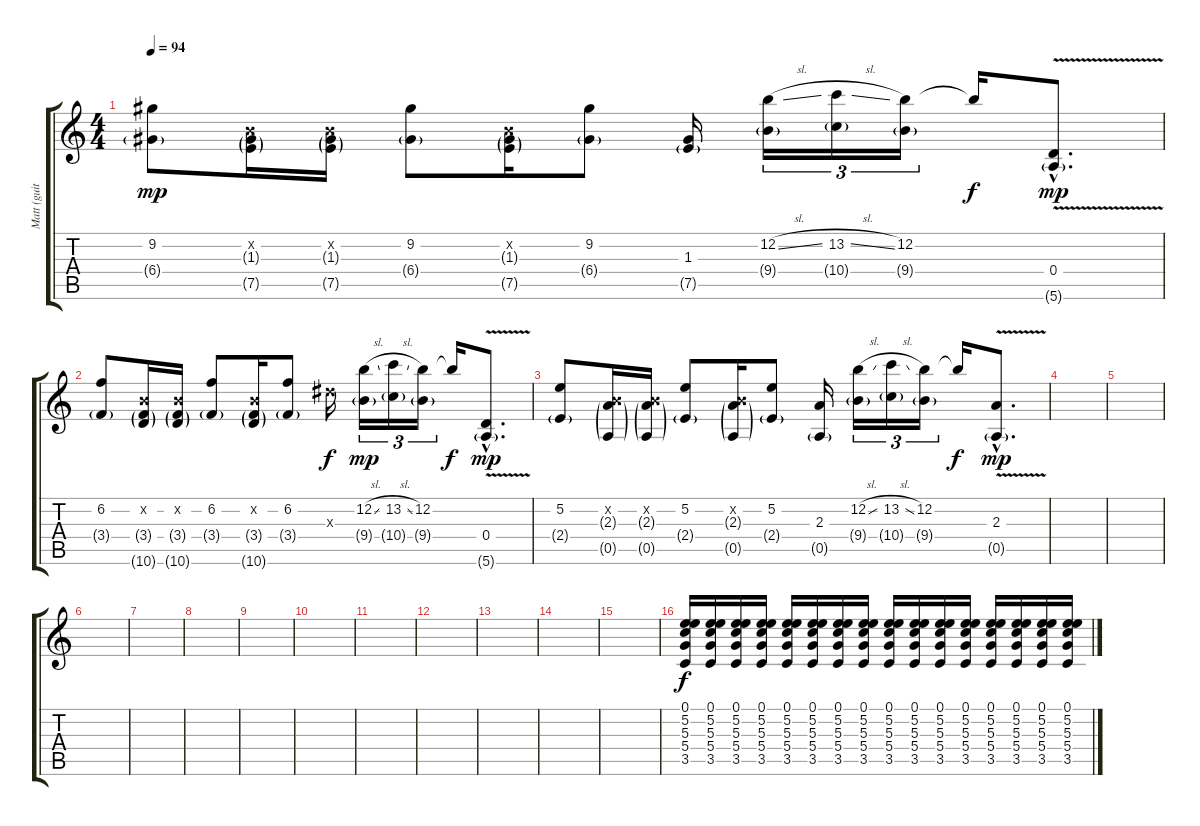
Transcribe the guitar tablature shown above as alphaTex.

\track ("Matt (guitarre overdrivée)" "Matt (guit") {instrument overdrivenguitar}
\staff {score tabs}
\tuning (E4 B3 G3 D3 A2 E2) {hide}
\ts (4 4)
\tempo 94
\clef g2
\ks c
(9.2 6.4{g}).8{dy mp} (0.2{x} 1.3{g} 7.5{g}).16 (0.2{x} 1.3{g} 7.5{g}).16 (9.2 6.4{g}).8 (0.2{x} 1.3{g} 7.5{g}).16 (9.2 6.4{g}).8 (1.3 7.5{g}).16 (12.2{sl} 9.4{g}).16{tu (3 2)} (13.2{sl} 10.4{g}).16{tu (3 2)} (12.2 9.4{g}).16{tu (3 2)} 12.2{t}.16{dy f} (0.4{v hac} 5.6{g hac}).8{d dy mp} |
(6.2 3.4{g}).8 (0.2{x} 3.4{g} 10.6{g}).16 (0.2{x} 3.4{g} 10.6{g}).16 (6.2 3.4{g}).8 (0.2{x} 3.4{g} 10.6{g}).16 (6.2 3.4{g}).8 8.3{x}.16{dy f} (12.2{sl} 9.4{g}).16{tu (3 2) dy mp} (13.2{sl} 10.4{g}).16{tu (3 2)} (12.2 9.4{g}).16{tu (3 2)} 12.2{t}.16{dy f} (0.4{v hac} 5.6{g hac}).8{d dy mp} |
(5.2 2.4{g}).8 (0.2{x} 2.3{g} 0.5{g}).16 (0.2{x} 2.3{g} 0.5{g}).16 (5.2 2.4{g}).8 (0.2{x} 2.3{g} 0.5{g}).16 (5.2 2.4{g}).8 (2.3 0.5{g}).16 (12.2{sl} 9.4{g}).16{tu (3 2)} (13.2{sl} 10.4{g}).16{tu (3 2)} (12.2 9.4{g}).16{tu (3 2)} 12.2{t}.16{dy f} (2.3{v hac} 0.5{g hac}).8{d dy mp} |
|
|
|
|
|
|
|
|
|
|
|
|
(0.1 5.2 5.3 5.4 3.5).16{dy f} (0.1 5.2 5.3 5.4 3.5).16 (0.1 5.2 5.3 5.4 3.5).16 (0.1 5.2 5.3 5.4 3.5).16 (0.1 5.2 5.3 5.4 3.5).16 (0.1 5.2 5.3 5.4 3.5).16 (0.1 5.2 5.3 5.4 3.5).16 (0.1 5.2 5.3 5.4 3.5).16 (0.1 5.2 5.3 5.4 3.5).16 (0.1 5.2 5.3 5.4 3.5).16 (0.1 5.2 5.3 5.4 3.5).16 (0.1 5.2 5.3 5.4 3.5).16 (0.1 5.2 5.3 5.4 3.5).16 (0.1 5.2 5.3 5.4 3.5).16 (0.1 5.2 5.3 5.4 3.5).16 (0.1 5.2 5.3 5.4 3.5).16
